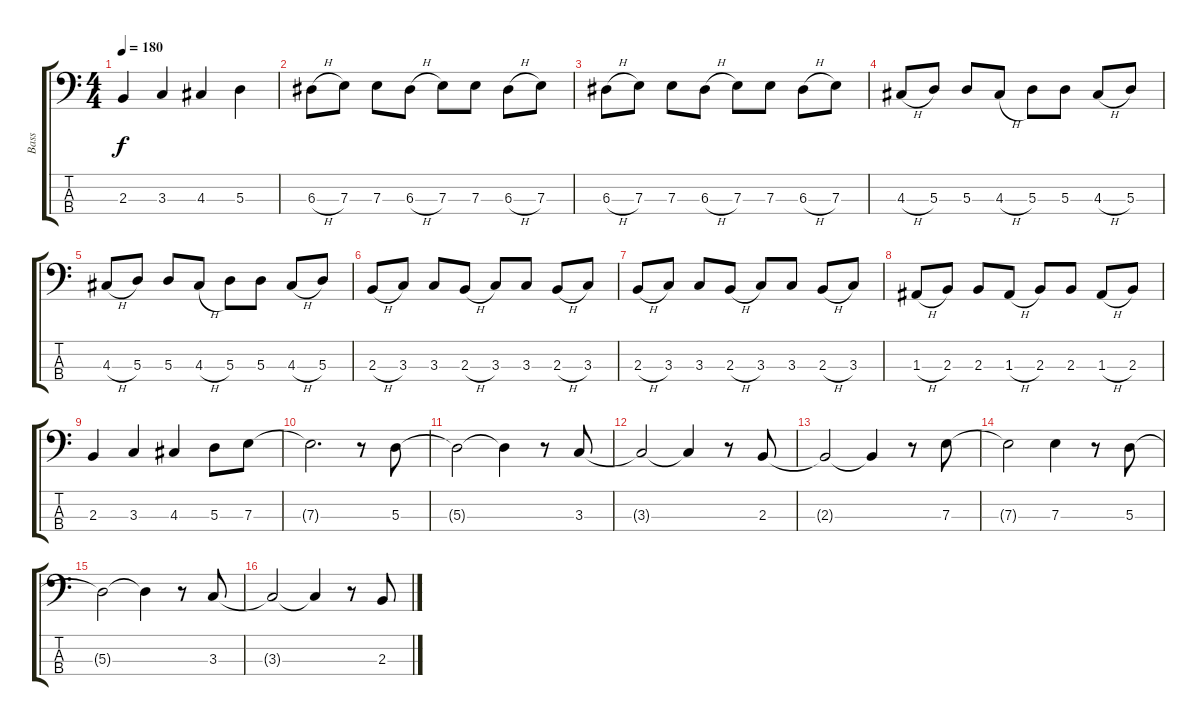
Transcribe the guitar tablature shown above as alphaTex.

\track ("Bass" "Bass") {instrument electricbassfinger}
\staff {score tabs}
\tuning (G2 D2 A1 E1) {hide}
\ts (4 4)
\tempo 180
\clef f4
\ks c
2.3.4{dy f} 3.3.4 4.3.4 5.3.4 |
6.3{h}.8 7.3.8 7.3.8 6.3{h}.8 7.3.8 7.3.8 6.3{h}.8 7.3.8 |
6.3{h}.8 7.3.8 7.3.8 6.3{h}.8 7.3.8 7.3.8 6.3{h}.8 7.3.8 |
4.3{h}.8 5.3.8 5.3.8 4.3{h}.8 5.3.8 5.3.8 4.3{h}.8 5.3.8 |
4.3{h}.8 5.3.8 5.3.8 4.3{h}.8 5.3.8 5.3.8 4.3{h}.8 5.3.8 |
2.3{h}.8 3.3.8 3.3.8 2.3{h}.8 3.3.8 3.3.8 2.3{h}.8 3.3.8 |
2.3{h}.8 3.3.8 3.3.8 2.3{h}.8 3.3.8 3.3.8 2.3{h}.8 3.3.8 |
1.3{h}.8 2.3.8 2.3.8 1.3{h}.8 2.3.8 2.3.8 1.3{h}.8 2.3.8 |
2.3.4 3.3.4 4.3.4 5.3.8 7.3.8 |
7.3{t}.2{d} r.8 5.3.8 |
5.3{t}.2 5.3{t}.4 r.8 3.3.8 |
3.3{t}.2 3.3{t}.4 r.8 2.3.8 |
2.3{t}.2 2.3{t}.4 r.8 7.3.8 |
7.3{t}.2 7.3.4 r.8 5.3.8 |
5.3{t}.2 5.3{t}.4 r.8 3.3.8 |
3.3{t}.2 3.3{t}.4 r.8 2.3.8
